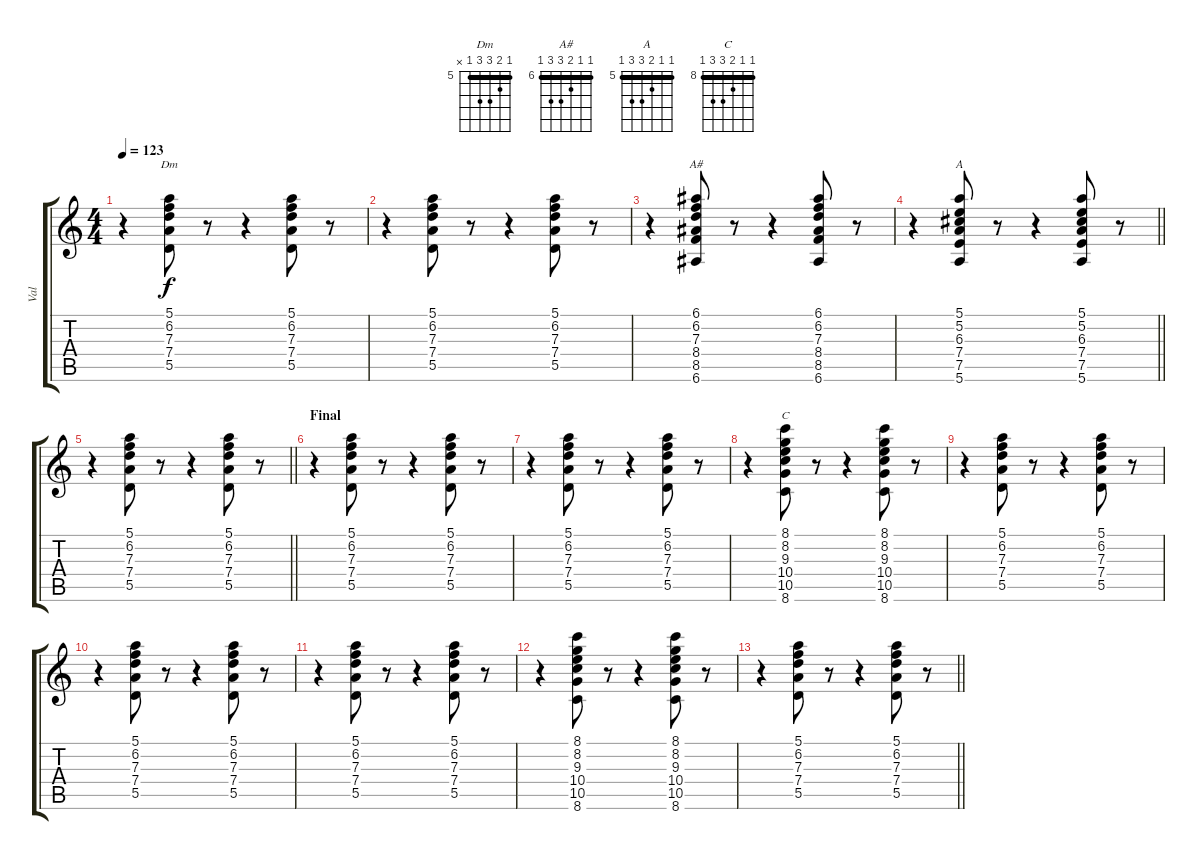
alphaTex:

\track ("Val" "Val") {instrument acousticguitarsteel}
\staff {score tabs}
\tuning (E4 B3 G3 D3 A2 E2) {hide}
\chord ("Dm" 5 6 7 7 5 x) {firstfret 5 barre 5}
\chord ("A#" 6 6 7 8 8 6) {firstfret 6 barre 6}
\chord ("A" 5 5 6 7 7 5) {firstfret 5 barre 5}
\chord ("C" 8 8 9 10 10 8) {firstfret 8 barre 8}
\ts (4 4)
\tempo 123
\clef g2
\ks c
r.4{dy f} (5.1 6.2 7.3 7.4 5.5).8{ch "Dm"} r.8 r.4 (5.1 6.2 7.3 7.4 5.5).8 r.8 |
r.4 (5.1 6.2 7.3 7.4 5.5).8 r.8 r.4 (5.1 6.2 7.3 7.4 5.5).8 r.8 |
r.4 (6.1 6.2 7.3 8.4 8.5 6.6).8{ch "A#"} r.8 r.4 (6.1 6.2 7.3 8.4 8.5 6.6).8 r.8 |
\barLineRight lightlight
r.4 (5.1 5.2 6.3 7.4 7.5 5.6).8{ch "A"} r.8 r.4 (5.1 5.2 6.3 7.4 7.5 5.6).8 r.8 |
\barLineRight lightlight
r.4 (5.1 6.2 7.3 7.4 5.5).8 r.8 r.4 (5.1 6.2 7.3 7.4 5.5).8 r.8 |
\section ("" "Final")
r.4 (5.1 6.2 7.3 7.4 5.5).8 r.8 r.4 (5.1 6.2 7.3 7.4 5.5).8 r.8 |
r.4 (5.1 6.2 7.3 7.4 5.5).8 r.8 r.4 (5.1 6.2 7.3 7.4 5.5).8 r.8 |
r.4 (8.1 8.2 9.3 10.4 10.5 8.6).8{ch "C"} r.8 r.4 (8.1 8.2 9.3 10.4 10.5 8.6).8 r.8 |
r.4 (5.1 6.2 7.3 7.4 5.5).8 r.8 r.4 (5.1 6.2 7.3 7.4 5.5).8 r.8 |
r.4 (5.1 6.2 7.3 7.4 5.5).8 r.8 r.4 (5.1 6.2 7.3 7.4 5.5).8 r.8 |
r.4 (5.1 6.2 7.3 7.4 5.5).8 r.8 r.4 (5.1 6.2 7.3 7.4 5.5).8 r.8 |
r.4 (8.1 8.2 9.3 10.4 10.5 8.6).8 r.8 r.4 (8.1 8.2 9.3 10.4 10.5 8.6).8 r.8 |
\barLineRight lightlight
r.4 (5.1 6.2 7.3 7.4 5.5).8 r.8 r.4 (5.1 6.2 7.3 7.4 5.5).8 r.8
